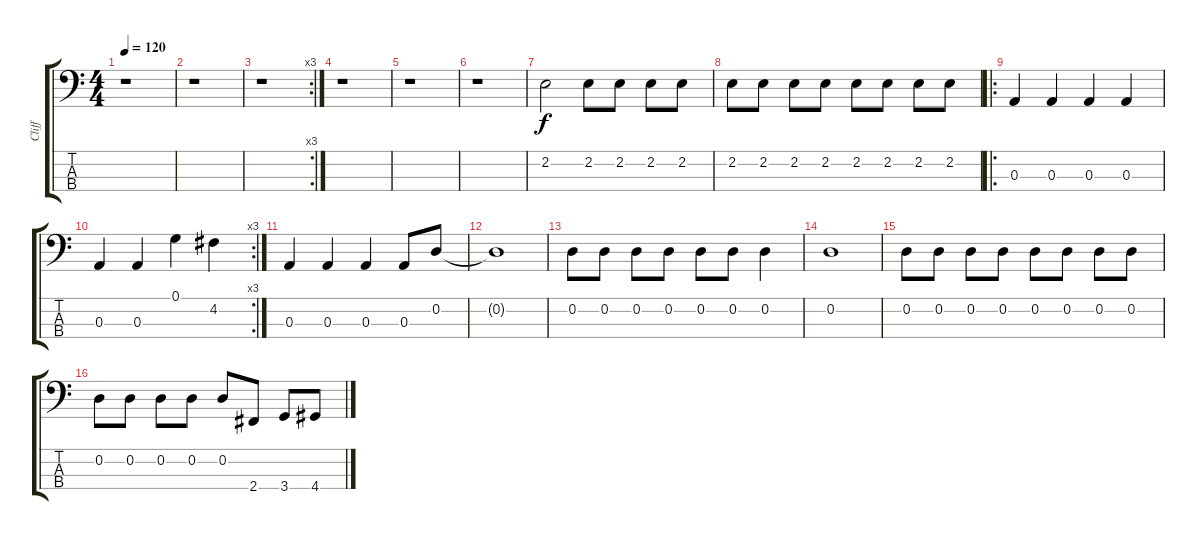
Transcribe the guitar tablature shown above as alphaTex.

\track ("Cliff" "Cliff") {instrument electricbassfinger}
\staff {score tabs}
\tuning (G2 D2 A1 E1) {hide}
\ts (4 4)
\tempo 120
\clef f4
\ks c
r.1{dy f} |
r.1 |
\rc 3
r.1 |
r.1 |
r.1 |
r.1 |
2.2.2 2.2.8 2.2.8 2.2.8 2.2.8 |
2.2.8 2.2.8 2.2.8 2.2.8 2.2.8 2.2.8 2.2.8 2.2.8 |
\ro
0.3.4 0.3.4 0.3.4 0.3.4 |
\rc 3
0.3.4 0.3.4 0.1.4 4.2.4 |
0.3.4 0.3.4 0.3.4 0.3.8 0.2.8 |
0.2{t}.1 |
0.2.8 0.2.8 0.2.8 0.2.8 0.2.8 0.2.8 0.2.4 |
0.2.1 |
0.2.8 0.2.8 0.2.8 0.2.8 0.2.8 0.2.8 0.2.8 0.2.8 |
0.2.8 0.2.8 0.2.8 0.2.8 0.2.8 2.4.8 3.4.8 4.4.8
